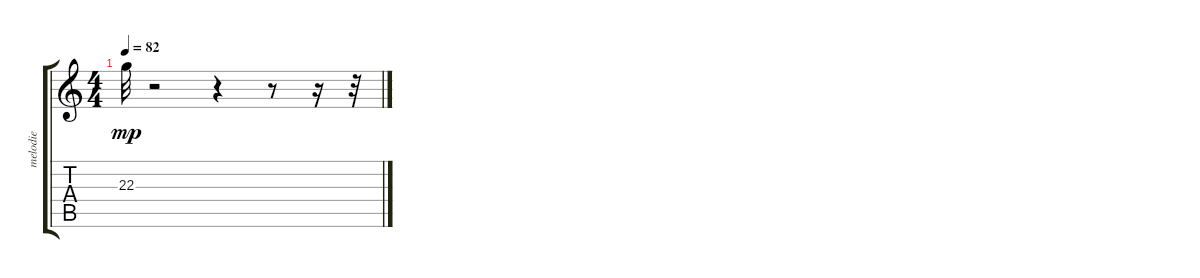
\track ("melodie" "melodie") {instrument glockenspiel}
\staff {score tabs}
\tuning (G4 E4 A3 D3 G2 C2) {hide}
\ts (4 4)
\tempo 82
\clef g2
\ks c
22.3.32{dy mp} r.2 r.4 r.8 r.16 r.32
